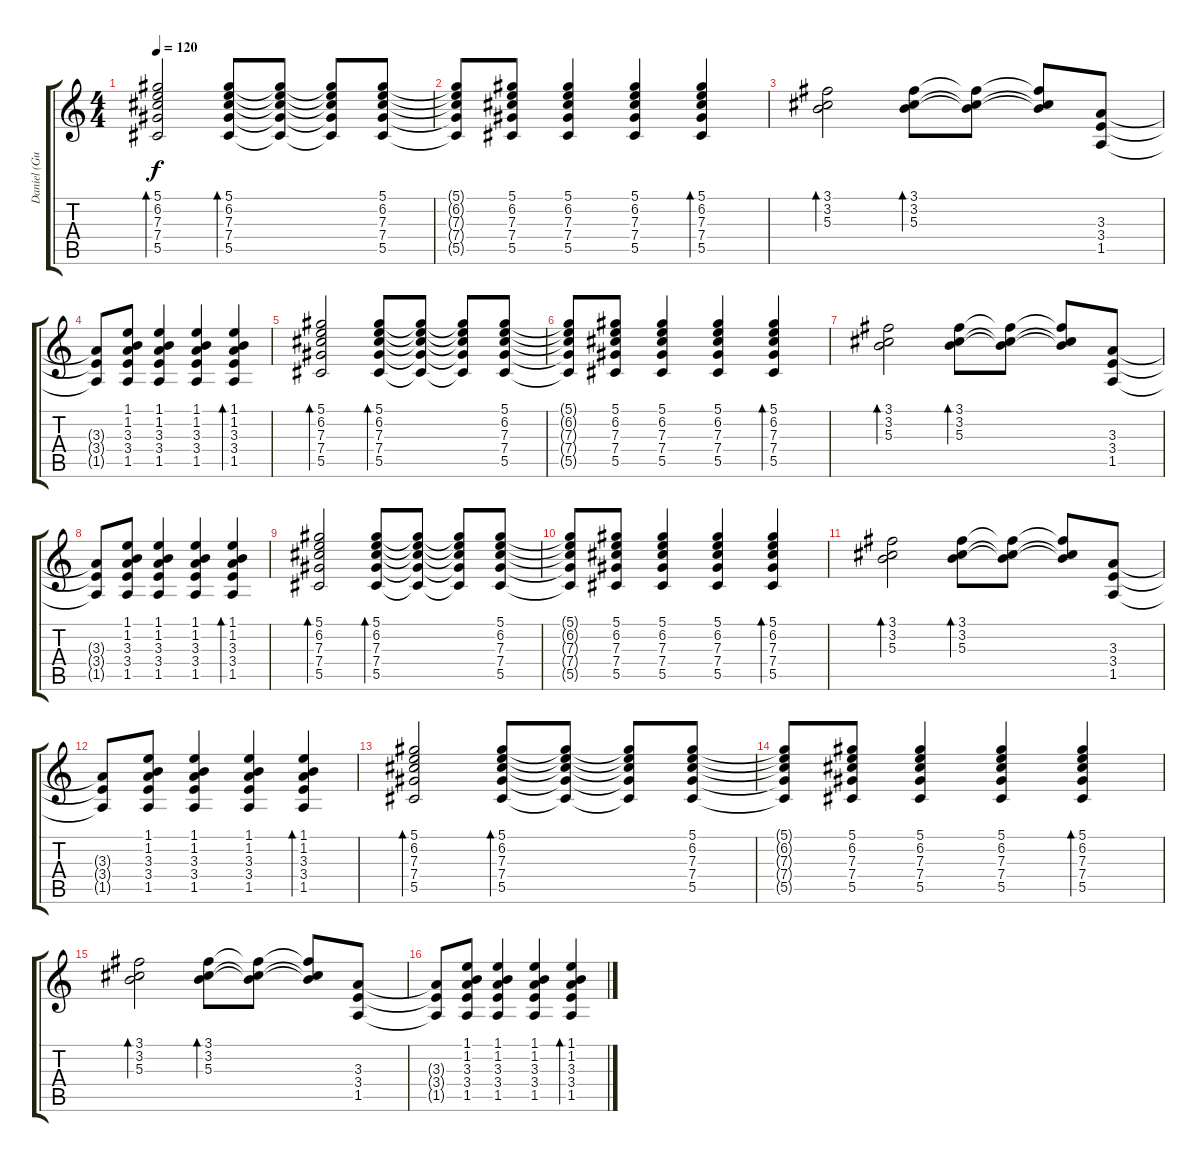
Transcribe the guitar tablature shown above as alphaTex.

\track ("Daniel (Guitarra Limpa)" "Daniel (Gu") {instrument electricguitarjazz}
\staff {score tabs}
\tuning (Eb4 Bb3 Gb3 Db3 Ab2 Db2) {hide}
\ts (4 4)
\tempo 120
\clef g2
\ks c
(5.1 6.2 7.3 7.4 5.5).2{bd 120 dy f} (5.1 6.2 7.3 7.4 5.5).8{bd 120} (5.1{t} 6.2{t} 7.3{t} 7.4{t} 5.5{t}).8 (5.1{t} 6.2{t} 7.3{t} 7.4{t} 5.5{t}).8 (5.1 6.2 7.3 7.4 5.5).8 |
(5.1{t} 6.2{t} 7.3{t} 7.4{t} 5.5{t}).8 (5.1 6.2 7.3 7.4 5.5).8 (5.1 6.2 7.3 7.4 5.5).4 (5.1 6.2 7.3 7.4 5.5).4 (5.1 6.2 7.3 7.4 5.5).4{bd 120} |
(3.1 3.2 5.3).2{bd 120} (3.1 3.2 5.3).8{bd 120} (3.1{t} 3.2{t} 5.3{t}).8 (3.1{t} 3.2{t} 5.3{t}).8 (3.3 3.4 1.5).8 |
(3.3{t} 3.4{t} 1.5{t}).8 (1.1 1.2 3.3 3.4 1.5).8 (1.1 1.2 3.3 3.4 1.5).4 (1.1 1.2 3.3 3.4 1.5).4 (1.1 1.2 3.3 3.4 1.5).4{bd 120} |
(5.1 6.2 7.3 7.4 5.5).2{bd 120} (5.1 6.2 7.3 7.4 5.5).8{bd 120} (5.1{t} 6.2{t} 7.3{t} 7.4{t} 5.5{t}).8 (5.1{t} 6.2{t} 7.3{t} 7.4{t} 5.5{t}).8 (5.1 6.2 7.3 7.4 5.5).8 |
(5.1{t} 6.2{t} 7.3{t} 7.4{t} 5.5{t}).8 (5.1 6.2 7.3 7.4 5.5).8 (5.1 6.2 7.3 7.4 5.5).4 (5.1 6.2 7.3 7.4 5.5).4 (5.1 6.2 7.3 7.4 5.5).4{bd 120} |
(3.1 3.2 5.3).2{bd 120} (3.1 3.2 5.3).8{bd 120} (3.1{t} 3.2{t} 5.3{t}).8 (3.1{t} 3.2{t} 5.3{t}).8 (3.3 3.4 1.5).8 |
(3.3{t} 3.4{t} 1.5{t}).8 (1.1 1.2 3.3 3.4 1.5).8 (1.1 1.2 3.3 3.4 1.5).4 (1.1 1.2 3.3 3.4 1.5).4 (1.1 1.2 3.3 3.4 1.5).4{bd 120} |
(5.1 6.2 7.3 7.4 5.5).2{bd 120} (5.1 6.2 7.3 7.4 5.5).8{bd 120} (5.1{t} 6.2{t} 7.3{t} 7.4{t} 5.5{t}).8 (5.1{t} 6.2{t} 7.3{t} 7.4{t} 5.5{t}).8 (5.1 6.2 7.3 7.4 5.5).8 |
(5.1{t} 6.2{t} 7.3{t} 7.4{t} 5.5{t}).8 (5.1 6.2 7.3 7.4 5.5).8 (5.1 6.2 7.3 7.4 5.5).4 (5.1 6.2 7.3 7.4 5.5).4 (5.1 6.2 7.3 7.4 5.5).4{bd 120} |
(3.1 3.2 5.3).2{bd 120} (3.1 3.2 5.3).8{bd 120} (3.1{t} 3.2{t} 5.3{t}).8 (3.1{t} 3.2{t} 5.3{t}).8 (3.3 3.4 1.5).8 |
(3.3{t} 3.4{t} 1.5{t}).8 (1.1 1.2 3.3 3.4 1.5).8 (1.1 1.2 3.3 3.4 1.5).4 (1.1 1.2 3.3 3.4 1.5).4 (1.1 1.2 3.3 3.4 1.5).4{bd 120} |
(5.1 6.2 7.3 7.4 5.5).2{bd 120} (5.1 6.2 7.3 7.4 5.5).8{bd 120} (5.1{t} 6.2{t} 7.3{t} 7.4{t} 5.5{t}).8 (5.1{t} 6.2{t} 7.3{t} 7.4{t} 5.5{t}).8 (5.1 6.2 7.3 7.4 5.5).8 |
(5.1{t} 6.2{t} 7.3{t} 7.4{t} 5.5{t}).8 (5.1 6.2 7.3 7.4 5.5).8 (5.1 6.2 7.3 7.4 5.5).4 (5.1 6.2 7.3 7.4 5.5).4 (5.1 6.2 7.3 7.4 5.5).4{bd 120} |
(3.1 3.2 5.3).2{bd 120} (3.1 3.2 5.3).8{bd 120} (3.1{t} 3.2{t} 5.3{t}).8 (3.1{t} 3.2{t} 5.3{t}).8 (3.3 3.4 1.5).8 |
(3.3{t} 3.4{t} 1.5{t}).8 (1.1 1.2 3.3 3.4 1.5).8 (1.1 1.2 3.3 3.4 1.5).4 (1.1 1.2 3.3 3.4 1.5).4 (1.1 1.2 3.3 3.4 1.5).4{bd 120}
